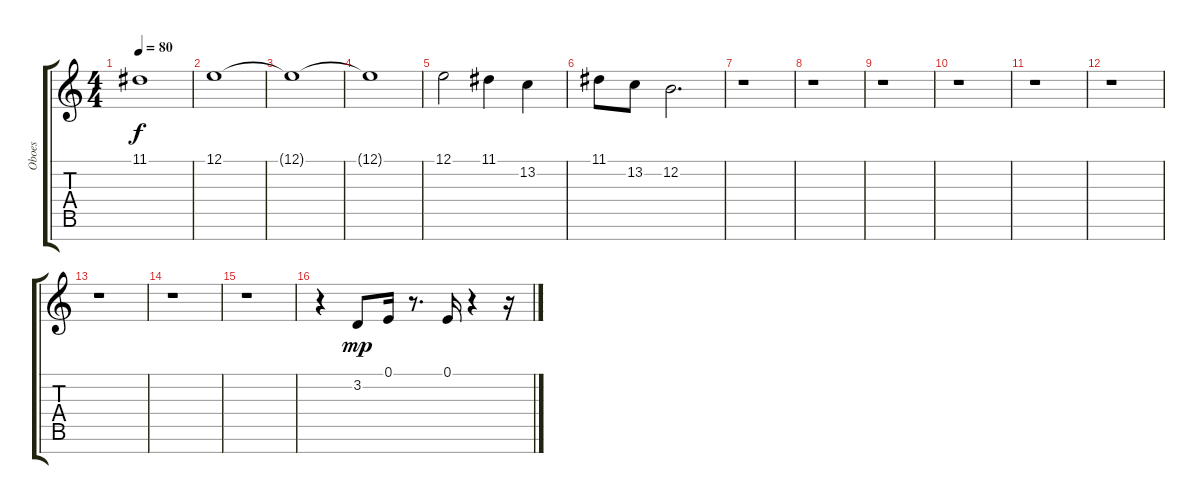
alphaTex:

\track ("Oboes" "Oboes") {instrument oboe}
\staff {score tabs}
\tuning (E4 B3 G3 D3 A2 E2 B1) {hide}
\ts (4 4)
\tempo 80
\clef g2
\ks c
11.1.1{dy f volume 5} |
12.1.1 |
12.1{t}.1 |
12.1{t}.1 |
12.1.2 11.1.4 13.2.4 |
11.1.8 13.2.8 12.2.2{d} |
r.1 |
r.1 |
r.1 |
r.1 |
r.1 |
r.1 |
r.1 |
r.1 |
r.1 |
r.4{volume 11} 3.2.8{dy mp} 0.1.16 r.8{d} 0.1.16 r.4 r.16
